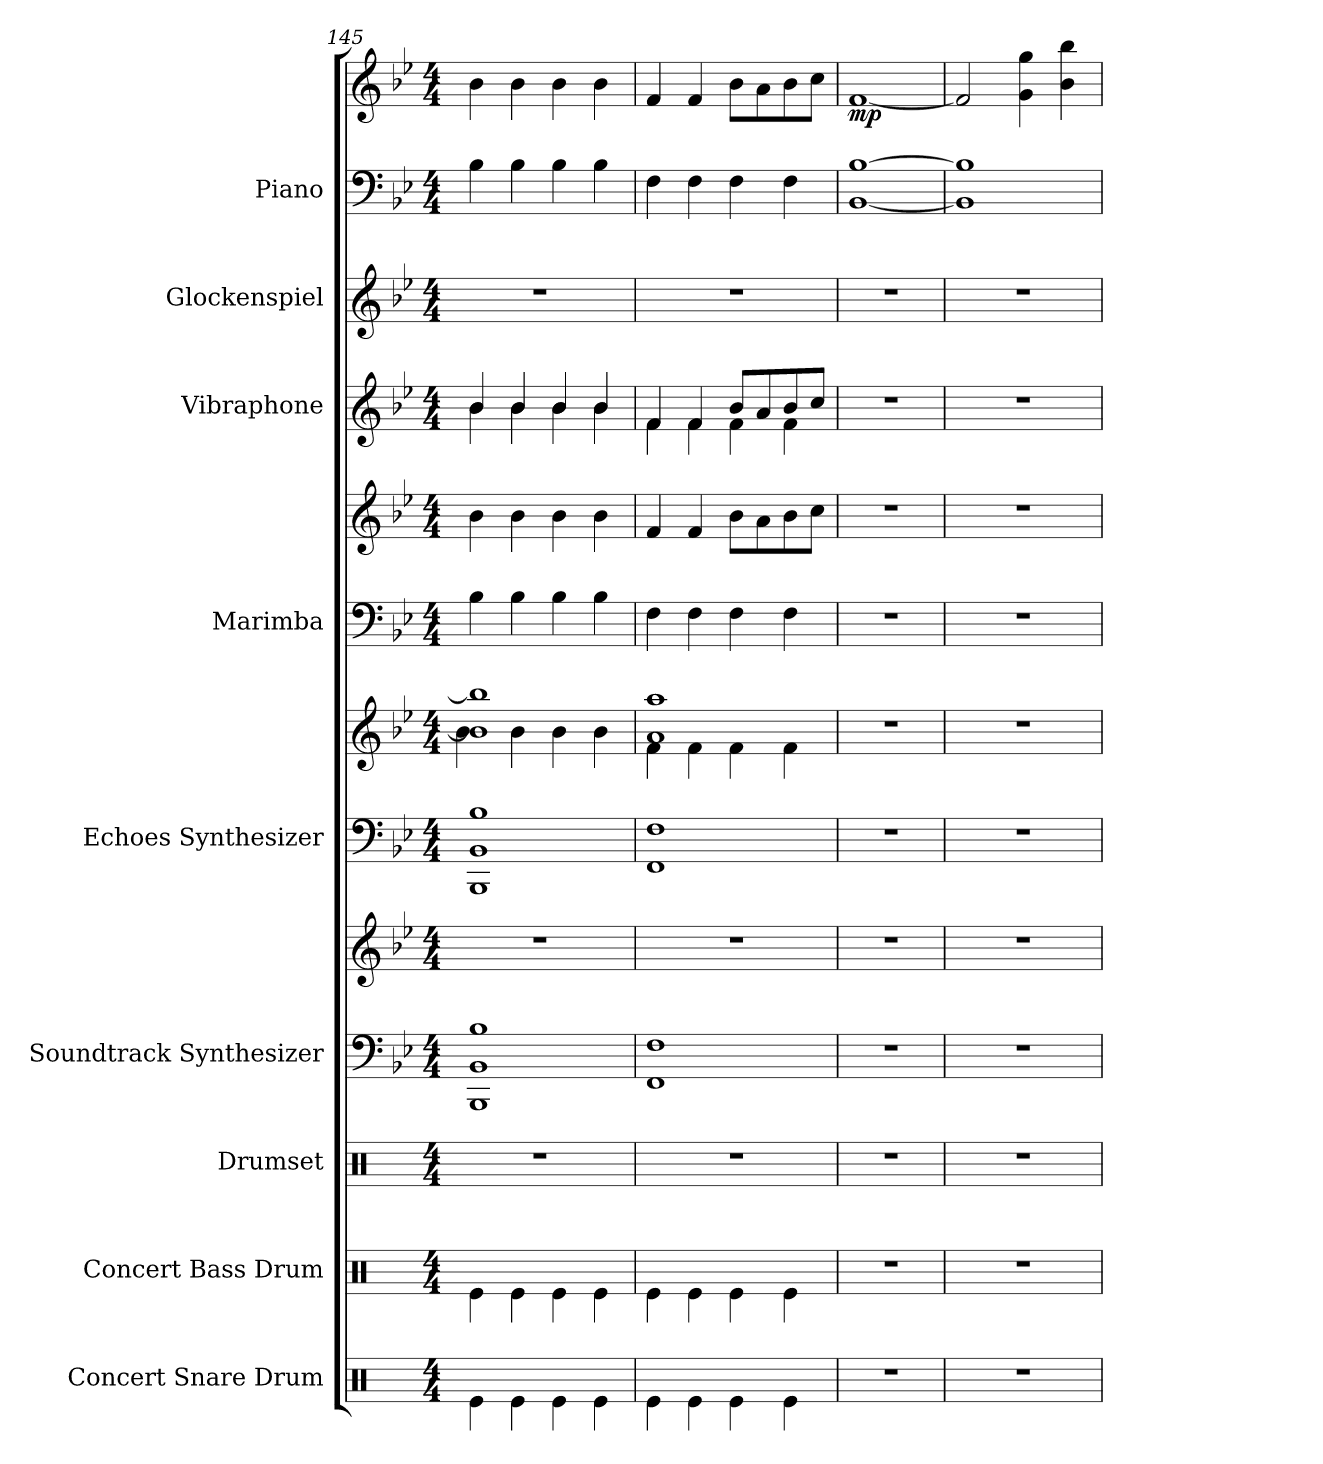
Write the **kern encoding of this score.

**kern	**kern	**kern	**kern	**kern	**kern	**kern	**kern	**kern	**kern	**kern	**kern	**kern	**dynam
*part9	*part8	*part7	*part6	*part6	*part5	*part5	*part4	*part4	*part3	*part2	*part1	*part1	*part1
*staff13	*staff12	*staff11	*staff10	*staff9	*staff8	*staff7	*staff6	*staff5	*staff4	*staff3	*staff2	*staff1	*staff1/2
*I"Concert Snare Drum	*I"Concert Bass Drum	*I"Drumset	*I"Soundtrack Synthesizer	*	*I"Echoes Synthesizer	*	*I"Marimba	*	*I"Vibraphone	*I"Glockenspiel	*I"Piano	*	*
*I'Con. Sn.	*I'Con. BD	*I'D. Set	*I'Synth.	*	*I'Synth.	*	*I'Mrm.	*	*I'Vib.	*I'Glock.	*I'Pno.	*	*
!!LO:PB:g=z
*clefX	*clefX	*clefX	*clefF4	*clefG2	*clefF4	*clefG2	*clefF4	*clefG2	*clefG2	*clefG2	*clefF4	*clefG2	*
*	*	*	*	*	*	*	*	*	*	*ITrd-14c-24	*	*	*
*k[]	*k[]	*k[]	*k[b-e-]	*k[b-e-]	*k[b-e-]	*k[b-e-]	*k[b-e-]	*k[b-e-]	*k[b-e-]	*k[b-e-]	*k[b-e-]	*k[b-e-]	*
*M4/4	*M4/4	*M4/4	*M4/4	*M4/4	*M4/4	*M4/4	*M4/4	*M4/4	*M4/4	*M4/4	*M4/4	*M4/4	*
=145	=145	=145	=145	=145	=145	=145	=145	=145	=145	=145	=145	=145	=145
*	*	*	*	*	*	*^	*	*	*^	*	*	*	*
4Re\	4Re\	1r	1BBB- 1BB- 1B-	1r	1BBB- 1BB- 1B-	1b-] 1bb-]	4b-\	4B-\	4b-\	4b-/	4b-\	1r	4B-\	4b-\	.
4Re\	4Re\	.	.	.	.	.	4b-\	4B-\	4b-\	4b-/	4b-\	.	4B-\	4b-\	.
4Re\	4Re\	.	.	.	.	.	4b-\	4B-\	4b-\	4b-/	4b-\	.	4B-\	4b-\	.
4Re\	4Re\	.	.	.	.	.	4b-\	4B-\	4b-\	4b-/	4b-\	.	4B-\	4b-\	.
=146	=146	=146	=146	=146	=146	=146	=146	=146	=146	=146	=146	=146	=146	=146	=146
4Re\	4Re\	1r	1FF 1F	1r	1FF 1F	1a 1aa	4f\	4F\	4f/	4f/	4f\	1r	4F\	4f/	.
4Re\	4Re\	.	.	.	.	.	4f\	4F\	4f/	4f/	4f\	.	4F\	4f/	.
4Re\	4Re\	.	.	.	.	.	4f\	4F\	8b-\L	8b-/L	4f\	.	4F\	8b-\L	.
.	.	.	.	.	.	.	.	.	8a\	8a/	.	.	.	8a\	.
4Re\	4Re\	.	.	.	.	.	4f\	4F\	8b-\	8b-/	4f\	.	4F\	8b-\	.
.	.	.	.	.	.	.	.	.	8cc\J	8cc/J	.	.	.	8cc\J	.
*	*	*	*	*	*	*v	*v	*	*	*v	*v	*	*	*	*
=147	=147	=147	=147	=147	=147	=147	=147	=147	=147	=147	=147	=147	=147
!	!	!	!	!	!	!	!	!	!	!	!	!	!LO:DY:b
1r	1r	1r	1r	1r	1r	1r	1r	1r	1r	1r	[1BB- [1B-	[1f	mp
=148	=148	=148	=148	=148	=148	=148	=148	=148	=148	=148	=148	=148	=148
1r	1r	1r	1r	1r	1r	1r	1r	1r	1r	1r	1BB-] 1B-]	2f/]	.
.	.	.	.	.	.	.	.	.	.	.	.	4g\ 4gg\	.
.	.	.	.	.	.	.	.	.	.	.	.	4b-\ 4bb-\	.
=	=	=	=	=	=	=	=	=	=	=	=	=	=
*-	*-	*-	*-	*-	*-	*-	*-	*-	*-	*-	*-	*-	*-
